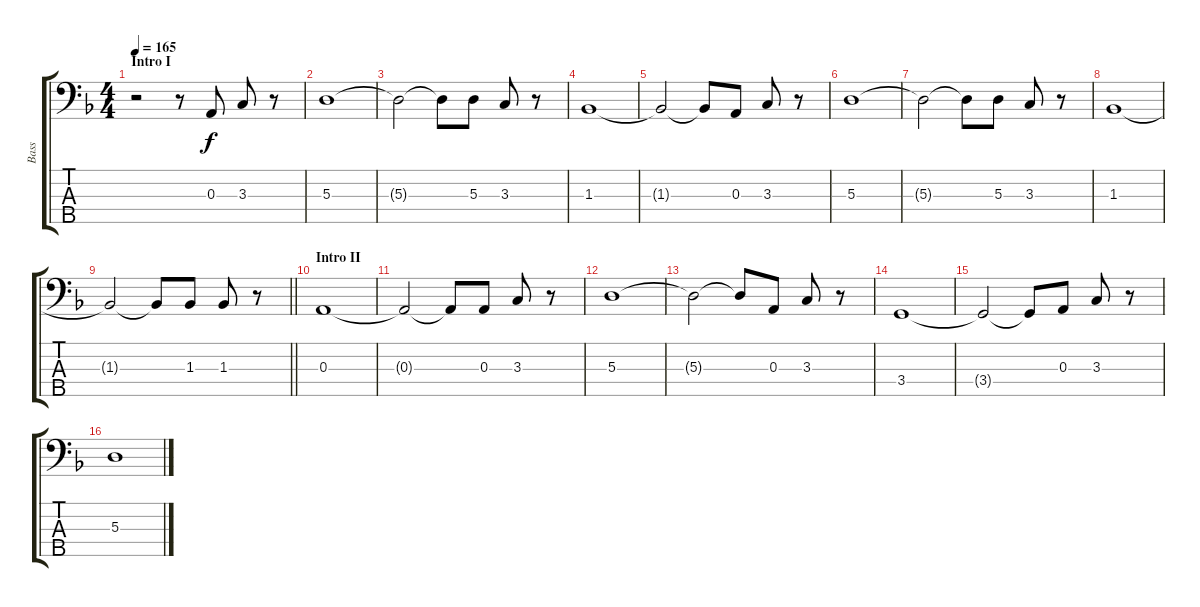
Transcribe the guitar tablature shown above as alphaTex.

\track ("Bass" "Bass") {instrument electricbassfinger}
\staff {score tabs}
\tuning (G2 D2 A1 E1 B0) {hide}
\ts (4 4)
\section ("" "Intro I")
\tempo 165
\clef f4
\ks f
r.2{dy f instrument electricbassfinger} r.8 0.3.8 3.3.8 r.8 |
5.3.1 |
5.3{t}.2 5.3{t}.8 5.3.8 3.3.8 r.8 |
1.3.1 |
1.3{t}.2 1.3{t}.8 0.3.8 3.3.8 r.8 |
5.3.1 |
5.3{t}.2 5.3{t}.8 5.3.8 3.3.8 r.8 |
1.3.1 |
\barLineRight lightlight
1.3{t}.2 1.3{t}.8 1.3.8 1.3.8 r.8 |
\section ("" "Intro II")
0.3.1 |
0.3{t}.2 0.3{t}.8 0.3.8 3.3.8 r.8 |
5.3.1 |
5.3{t}.2 5.3{t}.8 0.3.8 3.3.8 r.8 |
3.4.1 |
3.4{t}.2 3.4{t}.8 0.3.8 3.3.8 r.8 |
5.3.1
